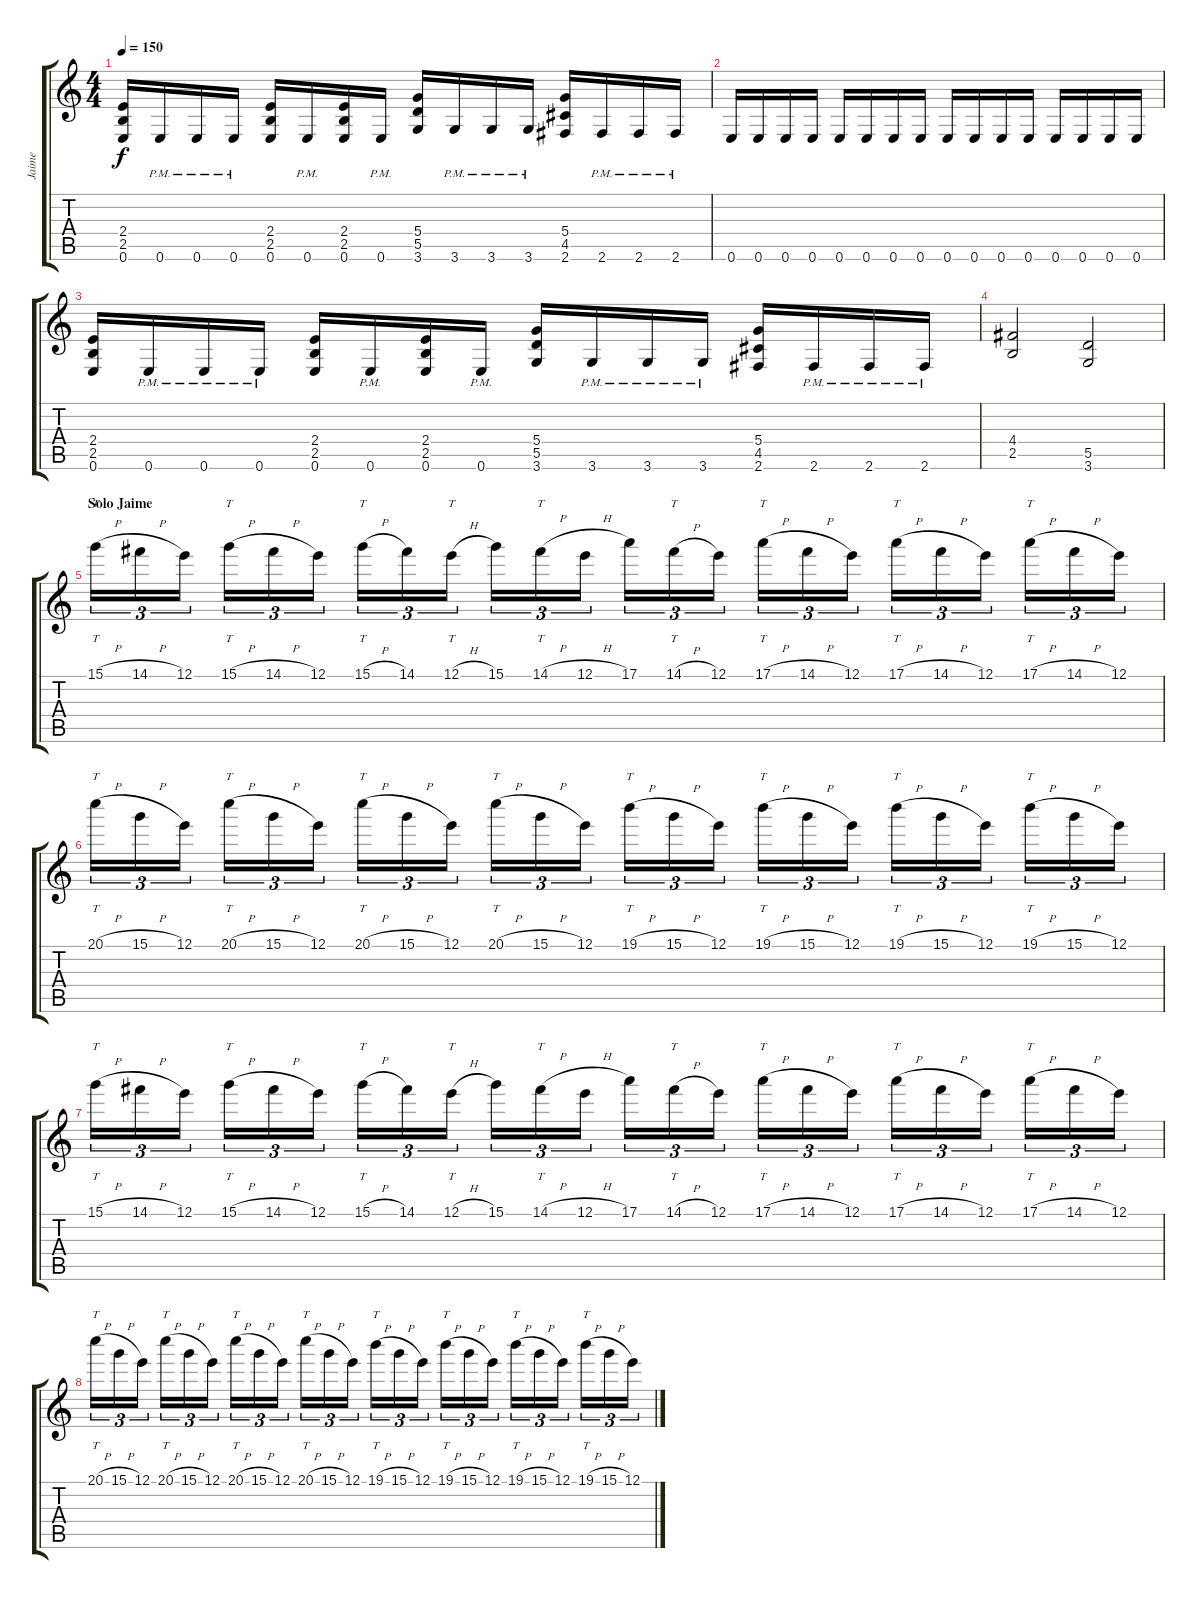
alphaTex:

\track ("Jaime" "Jaime") {instrument distortionguitar}
\staff {score tabs}
\tuning (E4 B3 G3 D3 A2 E2) {hide}
\ts (4 4)
\tempo 150
\clef g2
\ks c
(2.4 2.5 0.6).16{dy f} 0.6{pm}.16 0.6{pm}.16 0.6{pm}.16 (2.4 2.5 0.6).16 0.6{pm}.16 (2.4 2.5 0.6).16 0.6{pm}.16 (5.4 5.5 3.6).16 3.6{pm}.16 3.6{pm}.16 3.6{pm}.16 (5.4 4.5 2.6).16 2.6{pm}.16 2.6{pm}.16 2.6{pm}.16 |
0.6.16 0.6.16 0.6.16 0.6.16 0.6.16 0.6.16 0.6.16 0.6.16 0.6.16 0.6.16 0.6.16 0.6.16 0.6.16 0.6.16 0.6.16 0.6.16 |
(2.4 2.5 0.6).16 0.6{pm}.16 0.6{pm}.16 0.6{pm}.16 (2.4 2.5 0.6).16 0.6{pm}.16 (2.4 2.5 0.6).16 0.6{pm}.16 (5.4 5.5 3.6).16 3.6{pm}.16 3.6{pm}.16 3.6{pm}.16 (5.4 4.5 2.6).16 2.6{pm}.16 2.6{pm}.16 2.6{pm}.16 |
(4.4 2.5).2 (5.5 3.6).2 |
\section ("" "Solo Jaime")
15.1{h}.16{tt tu (3 2) volume 16 instrument distortionguitar} 14.1{h}.16{tu (3 2)} 12.1.16{tu (3 2)} 15.1{h}.16{tt tu (3 2)} 14.1{h}.16{tu (3 2)} 12.1.16{tu (3 2)} 15.1{h}.16{tt tu (3 2)} 14.1.16{tu (3 2)} 12.1{h}.16{tt tu (3 2)} 15.1.16{tu (3 2)} 14.1{h}.16{tt tu (3 2)} 12.1{h}.16{tu (3 2)} 17.1.16{tu (3 2)} 14.1{h}.16{tt tu (3 2)} 12.1.16{tu (3 2)} 17.1{h}.16{tt tu (3 2)} 14.1{h}.16{tu (3 2)} 12.1.16{tu (3 2)} 17.1{h}.16{tt tu (3 2)} 14.1{h}.16{tu (3 2)} 12.1.16{tu (3 2)} 17.1{h}.16{tt tu (3 2)} 14.1{h}.16{tu (3 2)} 12.1.16{tu (3 2)} |
20.1{h}.16{tt tu (3 2)} 15.1{h}.16{tu (3 2)} 12.1.16{tu (3 2)} 20.1{h}.16{tt tu (3 2)} 15.1{h}.16{tu (3 2)} 12.1.16{tu (3 2)} 20.1{h}.16{tt tu (3 2)} 15.1{h}.16{tu (3 2)} 12.1.16{tu (3 2)} 20.1{h}.16{tt tu (3 2)} 15.1{h}.16{tu (3 2)} 12.1.16{tu (3 2)} 19.1{h}.16{tt tu (3 2)} 15.1{h}.16{tu (3 2)} 12.1.16{tu (3 2)} 19.1{h}.16{tt tu (3 2)} 15.1{h}.16{tu (3 2)} 12.1.16{tu (3 2)} 19.1{h}.16{tt tu (3 2)} 15.1{h}.16{tu (3 2)} 12.1.16{tu (3 2)} 19.1{h}.16{tt tu (3 2)} 15.1{h}.16{tu (3 2)} 12.1.16{tu (3 2)} |
15.1{h}.16{tt tu (3 2) volume 16 instrument distortionguitar} 14.1{h}.16{tu (3 2)} 12.1.16{tu (3 2)} 15.1{h}.16{tt tu (3 2)} 14.1{h}.16{tu (3 2)} 12.1.16{tu (3 2)} 15.1{h}.16{tt tu (3 2)} 14.1.16{tu (3 2)} 12.1{h}.16{tt tu (3 2)} 15.1.16{tu (3 2)} 14.1{h}.16{tt tu (3 2)} 12.1{h}.16{tu (3 2)} 17.1.16{tu (3 2)} 14.1{h}.16{tt tu (3 2)} 12.1.16{tu (3 2)} 17.1{h}.16{tt tu (3 2)} 14.1{h}.16{tu (3 2)} 12.1.16{tu (3 2)} 17.1{h}.16{tt tu (3 2)} 14.1{h}.16{tu (3 2)} 12.1.16{tu (3 2)} 17.1{h}.16{tt tu (3 2)} 14.1{h}.16{tu (3 2)} 12.1.16{tu (3 2)} |
20.1{h}.16{tt tu (3 2)} 15.1{h}.16{tu (3 2)} 12.1.16{tu (3 2)} 20.1{h}.16{tt tu (3 2)} 15.1{h}.16{tu (3 2)} 12.1.16{tu (3 2)} 20.1{h}.16{tt tu (3 2)} 15.1{h}.16{tu (3 2)} 12.1.16{tu (3 2)} 20.1{h}.16{tt tu (3 2)} 15.1{h}.16{tu (3 2)} 12.1.16{tu (3 2)} 19.1{h}.16{tt tu (3 2)} 15.1{h}.16{tu (3 2)} 12.1.16{tu (3 2)} 19.1{h}.16{tt tu (3 2)} 15.1{h}.16{tu (3 2)} 12.1.16{tu (3 2)} 19.1{h}.16{tt tu (3 2)} 15.1{h}.16{tu (3 2)} 12.1.16{tu (3 2)} 19.1{h}.16{tt tu (3 2)} 15.1{h}.16{tu (3 2)} 12.1.16{tu (3 2)}
